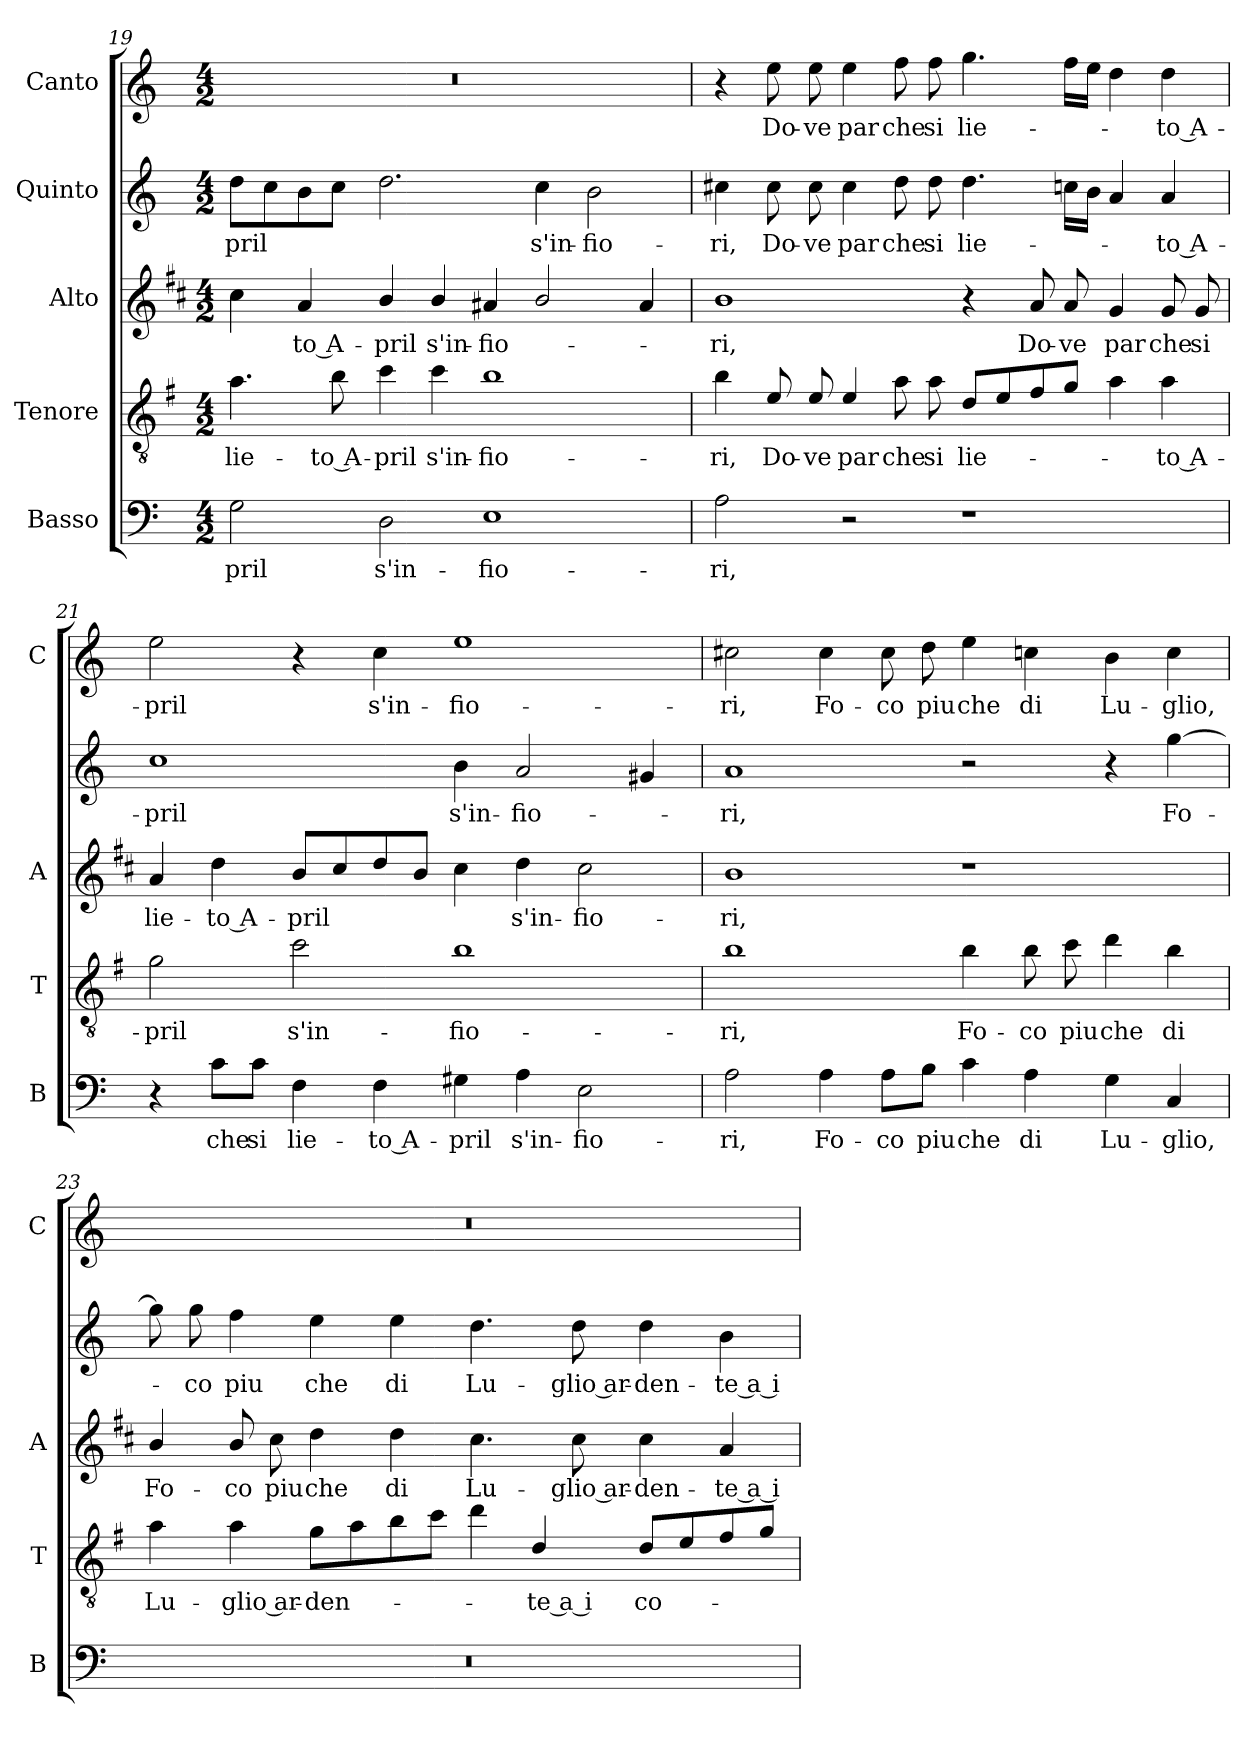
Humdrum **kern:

**kern	**text	**kern	**text	**kern	**text	**kern	**text	**kern	**text
*part5	*part5	*part4	*part4	*part3	*part3	*part2	*part2	*part1	*part1
*staff5	*staff5	*staff4	*staff4	*staff3	*staff3	*staff2	*staff2	*staff1	*staff1
*I"Basso	*	*I"Tenore	*	*I"Alto	*	*I"Quinto	*	*I"Canto	*
*I'B	*	*I'T	*	*I'A	*	*	*	*I'C	*
*clefF4	*	*clefGv2	*	*clefG2	*	*clefG2	*	*clefG2	*
*	*	*ITrd4c7	*	*ITrd1c2	*	*	*	*	*
*k[]	*	*k[]	*	*k[]	*	*k[]	*	*k[]	*
*C:	*	*C:	*	*C:	*	*C:	*	*C:	*
*M4/2	*	*M4/2	*	*M4/2	*	*M4/2	*	*M4/2	*
=19	=19	=19	=19	=19	=19	=19	=19	=19	=19
!	!LO:LY:b	!	!LO:LY:b	!	!	!	!LO:LY:b	!	!
2G\	-pril	4.d\	lie-	4b\	.	8dd\L	-pril	0r	.
.	.	.	.	.	.	8cc\	.	.	.
!	!	!	!	!	!LO:LY:b	!	!	!	!
.	.	.	.	4g/	-to A-	8b\	.	.	.
!	!	!	!LO:LY:b	!	!	!	!	!	!
.	.	8e\	-to A-	.	.	8cc\J	.	.	.
!	!LO:LY:b	!	!LO:LY:b	!	!LO:LY:b	!	!	!	!
2D\	s'in-	4f\	-pril	4a/	-pril	2.dd\	.	.	.
!	!	!	!LO:LY:b	!	!LO:LY:b	!	!	!	!
.	.	4f\	s'in-	4a/	s'in-	.	.	.	.
!	!LO:LY:b	!	!LO:LY:b	!	!LO:LY:b	!	!	!	!
1E	-fio-	1e	-fio-	4g#X/	-fio-	.	.	.	.
!	!	!	!	!	!	!	!LO:LY:b	!	!
.	.	.	.	2a/	.	4cc\	s'in-	.	.
!	!	!	!	!	!	!	!LO:LY:b	!	!
.	.	.	.	.	.	2b\	-fio-	.	.
.	.	.	.	4g#/	.	.	.	.	.
!!LO:LB:g=z
=20	=20	=20	=20	=20	=20	=20	=20	=20	=20
!	!LO:LY:b	!	!LO:LY:b	!	!LO:LY:b	!	!LO:LY:b	!	!
2A\	-ri,	4e\	-ri,	1a	-ri,	4cc#X\	-ri,	4r	.
!	!	!	!LO:LY:b	!	!	!	!LO:LY:b	!	!LO:LY:b
.	.	8A/	Do-	.	.	8cc#\	Do-	8ee\	Do-
!	!	!	!LO:LY:b	!	!	!	!LO:LY:b	!	!LO:LY:b
.	.	8A/	-ve	.	.	8cc#\	-ve	8ee\	-ve
!	!	!	!LO:LY:b	!	!	!	!LO:LY:b	!	!LO:LY:b
2r	.	4A/	par	.	.	4cc#\	par	4ee\	par
!	!	!	!LO:LY:b	!	!	!	!LO:LY:b	!	!LO:LY:b
.	.	8d\	che	.	.	8dd\	che	8ff\	che
!	!	!	!LO:LY:b	!	!	!	!LO:LY:b	!	!LO:LY:b
.	.	8d\	si	.	.	8dd\	si	8ff\	si
!	!	!	!LO:LY:b	!	!	!	!LO:LY:b	!	!LO:LY:b
1r	.	8G/L	lie-	4r	.	4.dd\	lie-	4.gg\	lie-
.	.	8A/	.	.	.	.	.	.	.
!	!	!	!	!	!LO:LY:b	!	!	!	!
.	.	8B/	.	8g/	Do-	.	.	.	.
!	!	!	!	!	!LO:LY:b	!	!	!	!
.	.	8c/J	.	8g/	-ve	16ccn\LL	.	16ff\LL	.
.	.	.	.	.	.	16b\JJ	.	16ee\JJ	.
!	!	!	!	!	!LO:LY:b	!	!	!	!
.	.	4d\	.	4f/	par	4a/	.	4dd\	.
!	!	!	!LO:LY:b	!	!LO:LY:b	!	!LO:LY:b	!	!LO:LY:b
.	.	4d\	-to A-	8f/	che	4a/	-to A-	4dd\	-to A-
!	!	!	!	!	!LO:LY:b	!	!	!	!
.	.	.	.	8f/	si	.	.	.	.
=21	=21	=21	=21	=21	=21	=21	=21	=21	=21
!	!	!	!LO:LY:b	!	!LO:LY:b	!	!LO:LY:b	!	!LO:LY:b
4r	.	2c\	-pril	4g/	lie-	1cc	-pril	2ee\	-pril
!	!LO:LY:b	!	!	!	!LO:LY:b	!	!	!	!
8c\L	che	.	.	4cc\	-to A-	.	.	.	.
!	!LO:LY:b	!	!	!	!	!	!	!	!
8c\J	si	.	.	.	.	.	.	.	.
!	!LO:LY:b	!	!LO:LY:b	!	!LO:LY:b	!	!	!	!
4F\	lie-	2f\	s'in-	8a/L	-pril	.	.	4r	.
.	.	.	.	8b/	.	.	.	.	.
!	!LO:LY:b	!	!	!	!	!	!	!	!LO:LY:b
4F\	-to A-	.	.	8cc/	.	.	.	4cc\	s'in-
.	.	.	.	8a/J	.	.	.	.	.
!	!LO:LY:b	!	!LO:LY:b	!	!	!	!LO:LY:b	!	!LO:LY:b
4G#X\	-pril	1e	-fio-	4b\	.	4b\	s'in-	1ee	-fio-
!	!LO:LY:b	!	!	!	!LO:LY:b	!	!LO:LY:b	!	!
4A\	s'in-	.	.	4cc\	s'in-	2a/	-fio-	.	.
!	!LO:LY:b	!	!	!	!LO:LY:b	!	!	!	!
2E\	-fio-	.	.	2b\	-fio-	.	.	.	.
.	.	.	.	.	.	4g#X/	.	.	.
!!LO:PB:g=z
=22	=22	=22	=22	=22	=22	=22	=22	=22	=22
!	!LO:LY:b	!	!LO:LY:b	!	!LO:LY:b	!	!LO:LY:b	!	!LO:LY:b
2A\	-ri,	1e	-ri,	1a	-ri,	1a	-ri,	2cc#X\	-ri,
!	!LO:LY:b	!	!	!	!	!	!	!	!LO:LY:b
4A\	Fo-	.	.	.	.	.	.	4cc#\	Fo-
!	!LO:LY:b	!	!	!	!	!	!	!	!LO:LY:b
8A\L	-co	.	.	.	.	.	.	8cc#\	-co
!	!LO:LY:b	!	!	!	!	!	!	!	!LO:LY:b
8B\J	piu	.	.	.	.	.	.	8dd\	piu
!	!LO:LY:b	!	!LO:LY:b	!	!	!	!	!	!LO:LY:b
4c\	che	4e\	Fo-	1r	.	2r	.	4ee\	che
!	!LO:LY:b	!	!LO:LY:b	!	!	!	!	!	!LO:LY:b
4A\	di	8e\	-co	.	.	.	.	4ccn\	di
!	!	!	!LO:LY:b	!	!	!	!	!	!
.	.	8f\	piu	.	.	.	.	.	.
!	!LO:LY:b	!	!LO:LY:b	!	!	!	!	!	!LO:LY:b
4G\	Lu-	4g\	che	.	.	4r	.	4b\	Lu-
!	!LO:LY:b	!	!LO:LY:b	!	!	!	!LO:LY:b	!	!LO:LY:b
4C/	-glio,	4e\	di	.	.	[4gg\	Fo-	4cc\	-glio,
=23	=23	=23	=23	=23	=23	=23	=23	=23	=23
!	!	!	!LO:LY:b	!	!LO:LY:b	!	!	!	!
0r	.	4d\	Lu-	4a/	Fo-	8gg\]	.	0r	.
!	!	!	!	!	!	!	!LO:LY:b	!	!
.	.	.	.	.	.	8gg\	-co	.	.
!	!	!	!LO:LY:b	!	!LO:LY:b	!	!LO:LY:b	!	!
.	.	4d\	-glio ar-	8a/	-co	4ff\	piu	.	.
!	!	!	!	!	!LO:LY:b	!	!	!	!
.	.	.	.	8b\	piu	.	.	.	.
!	!	!	!LO:LY:b	!	!LO:LY:b	!	!LO:LY:b	!	!
.	.	8c\L	-den-	4cc\	che	4ee\	che	.	.
.	.	8d\	.	.	.	.	.	.	.
!	!	!	!	!	!LO:LY:b	!	!LO:LY:b	!	!
.	.	8e\	.	4cc\	di	4ee\	di	.	.
.	.	8f\J	.	.	.	.	.	.	.
!	!	!	!	!	!LO:LY:b	!	!LO:LY:b	!	!
.	.	4g\	.	4.b\	Lu-	4.dd\	Lu-	.	.
!	!	!	!LO:LY:b	!	!	!	!	!	!
.	.	4G/	-te a i	.	.	.	.	.	.
!	!	!	!	!	!LO:LY:b	!	!LO:LY:b	!	!
.	.	.	.	8b\	-glio ar-	8dd\	-glio ar-	.	.
!	!	!	!LO:LY:b	!	!LO:LY:b	!	!LO:LY:b	!	!
.	.	8G/L	co-	4b\	-den-	4dd\	-den-	.	.
.	.	8A/	.	.	.	.	.	.	.
!	!	!	!	!	!LO:LY:b	!	!LO:LY:b	!	!
.	.	8B/	.	4g/	-te a i	4b\	-te a i	.	.
.	.	8c/J	.	.	.	.	.	.	.
=	=	=	=	=	=	=	=	=	=
*-	*-	*-	*-	*-	*-	*-	*-	*-	*-
